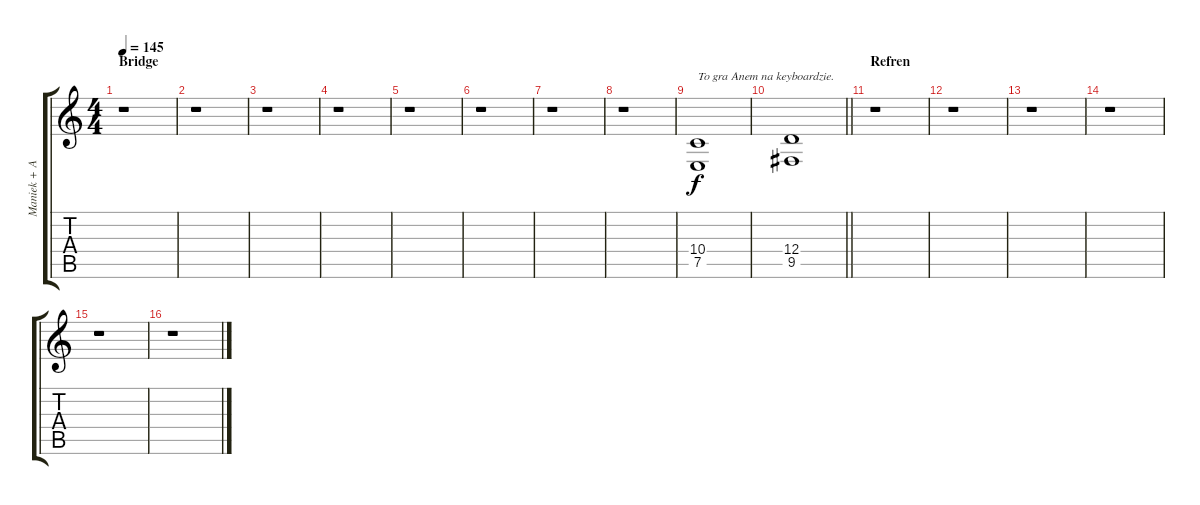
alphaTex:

\track ("Maniek + Anem" "Maniek + A") {instrument harmonica}
\staff {score tabs}
\tuning (E4 B3 G3 D3 A2 E2) {hide}
\ts (4 4)
\section ("" "Bridge")
\tempo 145
\clef g2
\ks c
r.1{dy f} |
r.1 |
r.1 |
r.1 |
r.1 |
r.1 |
r.1 |
r.1 |
(10.4 7.5).1{txt "To gra Anem na keyboardzie." volume 5 instrument pad8sweep} |
\barLineRight lightlight
(12.4 9.5).1 |
\section ("" "Refren")
r.1{instrument harmonica} |
r.1 |
r.1 |
r.1 |
r.1 |
r.1
